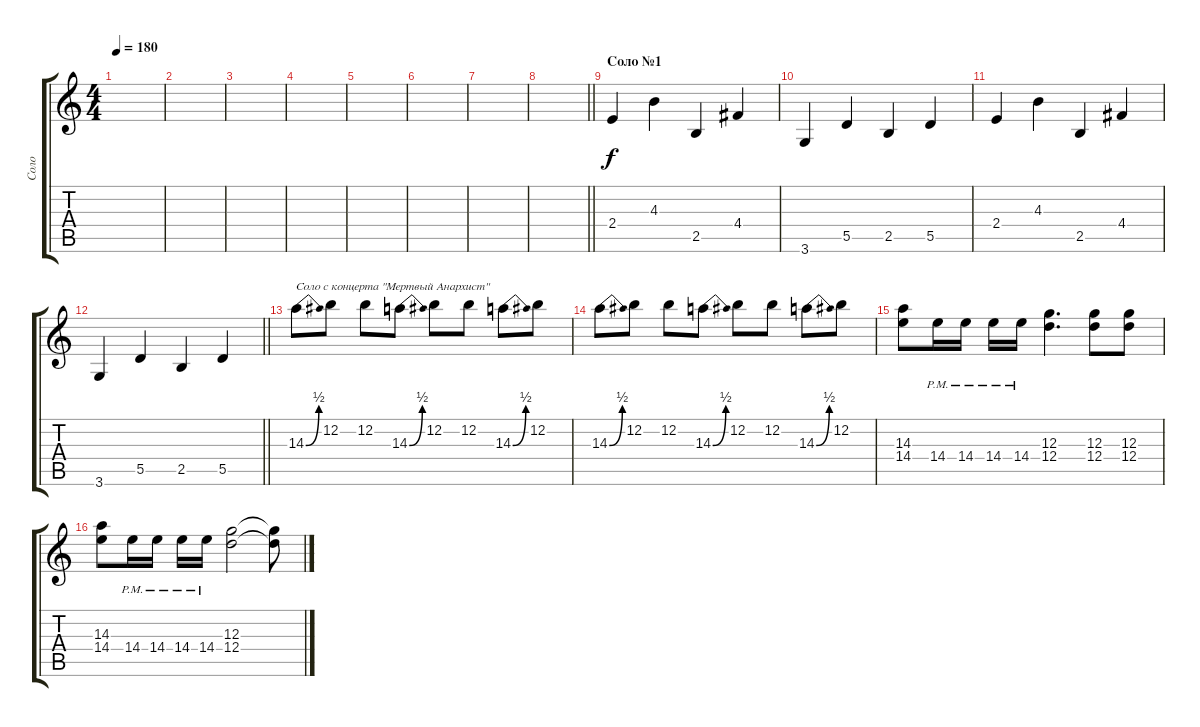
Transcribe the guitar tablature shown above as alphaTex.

\track ("Соло" "Соло") {instrument distortionguitar}
\staff {score tabs}
\tuning (E4 B3 G3 D3 A2 E2) {hide}
\ts (4 4)
\tempo 180
\clef g2
\ks c
|
|
|
|
|
|
|
\barLineRight lightlight
|
\section ("" "Соло №1")
2.4.4{volume 16} 4.3.4 2.5.4 4.4.4 |
3.6.4 5.5.4 2.5.4 5.5.4 |
2.4.4 4.3.4 2.5.4 4.4.4 |
\barLineRight lightlight
3.6.4 5.5.4 2.5.4 5.5.4 |
14.3{be (bend 0 0 60 2)}.8{txt "Соло с концерта \"Мертвый Анархист\""} 12.2.8 12.2.8 14.3{be (bend 0 0 60 2)}.8 12.2.8 12.2.8 14.3{be (bend 0 0 60 2)}.8 12.2.8 |
14.3{be (bend 0 0 60 2)}.8 12.2.8 12.2.8 14.3{be (bend 0 0 60 2)}.8 12.2.8 12.2.8 14.3{be (bend 0 0 60 2)}.8 12.2.8 |
(14.3 14.4).8 14.4{pm}.16 14.4{pm}.16 14.4{pm}.16 14.4{pm}.16 (12.3 12.4).4{d} (12.3 12.4).8 (12.3 12.4).8 |
(14.3 14.4).8 14.4{pm}.16 14.4{pm}.16 14.4{pm}.16 14.4{pm}.16 (12.3 12.4).2 (12.3{t} 12.4{t}).8
